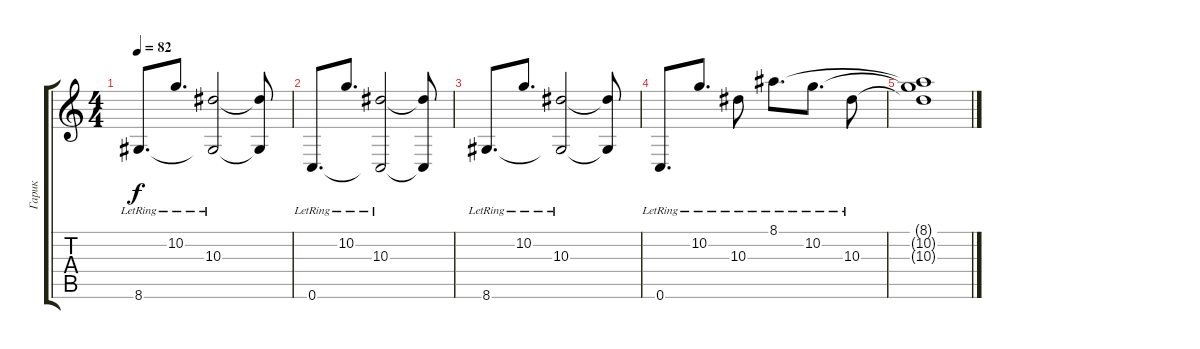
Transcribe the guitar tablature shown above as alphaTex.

\track ("Гарик" "Гарик") {instrument electricguitarclean}
\staff {score tabs}
\tuning (D4 A3 F3 C3 G2 C2) {hide}
\ts (4 4)
\tempo 82
\clef g2
\ks c
8.6{lr}.8{d dy f} 10.2{lr}.8{d} (10.3{lr} 8.6{t}).2 (10.3{t} 8.6{t}).8 |
0.6{lr}.8{d} 10.2{lr}.8{d} (10.3{lr} 0.6{t}).2 (10.3{t} 0.6{t}).8 |
8.6{lr}.8{d} 10.2{lr}.8{d} (10.3{lr} 8.6{t}).2 (10.3{t} 8.6{t}).8 |
0.6{lr}.8{d} 10.2{lr}.8{d} 10.3{lr}.8 8.1{lr}.8{d} 10.2{lr}.8{d} 10.3{lr}.8 |
(8.1{t} 10.2{t} 10.3{t}).1
